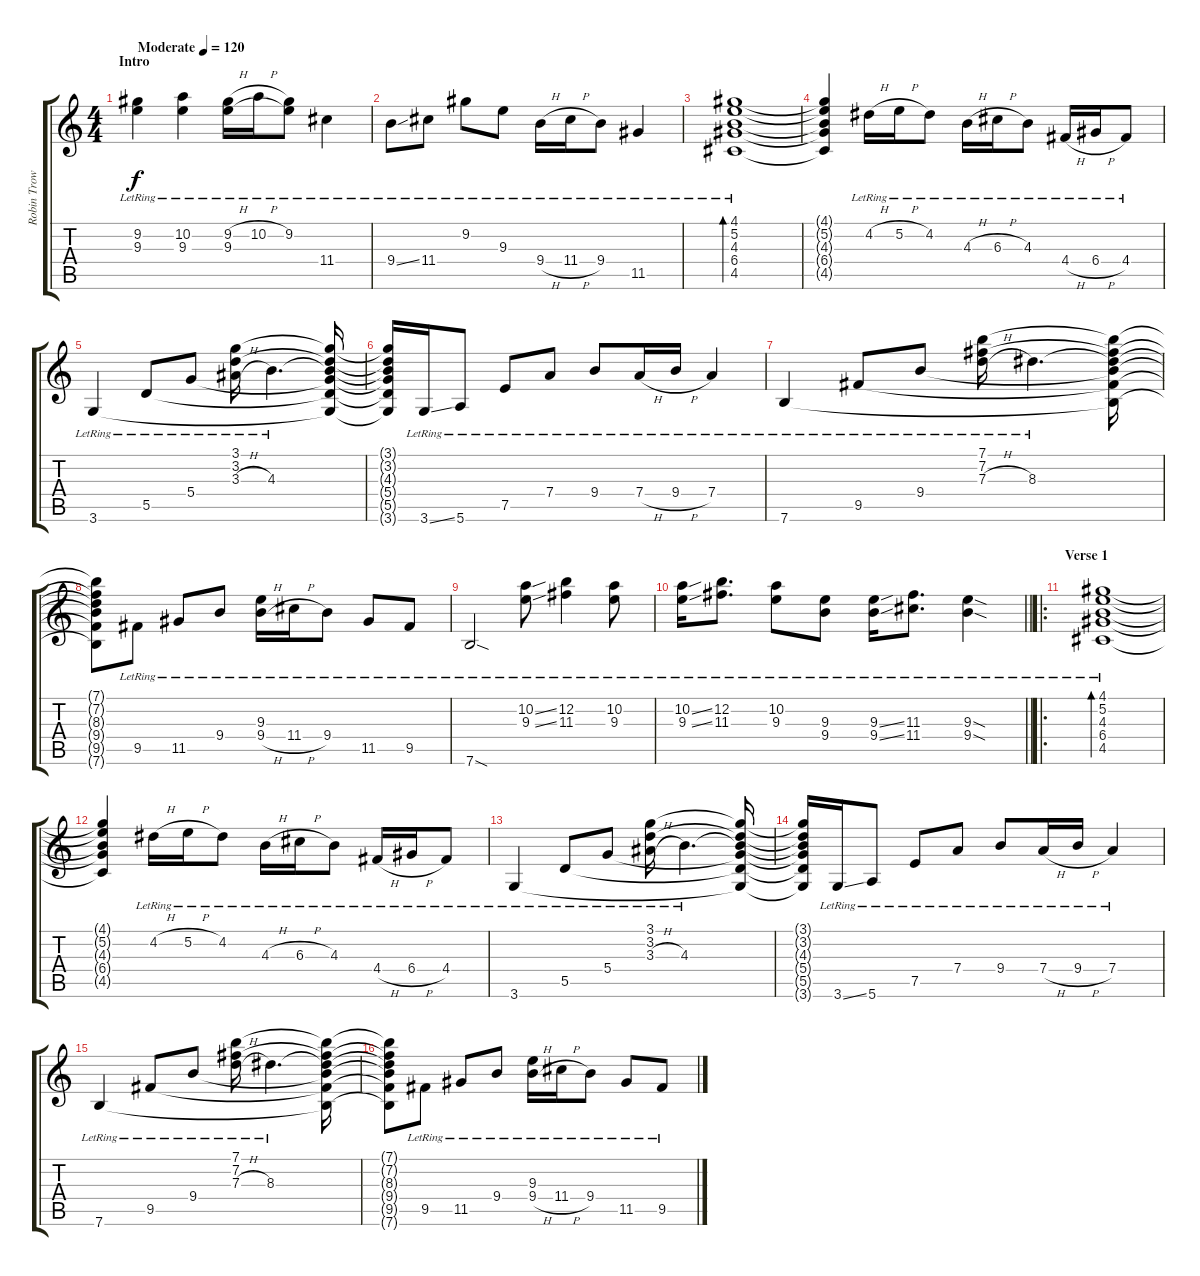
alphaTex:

\track ("Robin Trower" "Robin Trow") {instrument acousticguitarsteel}
\staff {score tabs}
\tuning (E4 B3 G3 D3 A2 E2) {hide}
\ts (4 4)
\section ("" "Intro")
\tempo (120 "Moderate")
\clef g2
\ks c
(9.2{lr} 9.3{lr}).4{dy f instrument acousticguitarsteel} (10.2{lr} 9.3{lr}).4 (9.2{h lr} 9.3{lr}).16 10.2{h lr}.16 (9.2{lr} 9.3{t}).8 11.4{lr}.4 |
9.4{ss lr}.8 11.4{lr}.8 9.2{lr}.8 9.3{lr}.8 9.4{h lr}.16 11.4{h lr}.16 9.4{lr}.8 11.5{lr}.4 |
(4.1 5.2 4.3 6.4{lr} 4.5).1{bd 120} |
(4.1{t} 5.2{t} 4.3{t} 6.4{t} 4.5{t}).4 4.2{h lr}.16 5.2{h lr}.16 4.2{lr}.8 4.3{h lr}.16 6.3{h lr}.16 4.3{lr}.8 4.4{h lr}.16 6.4{h lr}.16 4.4{lr}.8 |
3.6{lr}.4 5.5{lr}.8 5.4{lr}.8 (3.1 3.2 3.3{h lr}).16 4.3{lr}.4{d} (3.1{t} 3.2{t} 4.3{t} 5.4{t} 5.5{t} 3.6{t}).16 |
(3.1{t} 3.2{t} 4.3{t} 5.4{t} 5.5{t} 3.6{t}).16 3.6{ss lr}.16 5.6{lr}.8 7.5{lr}.8 7.4{lr}.8 9.4{lr}.8 7.4{h lr}.16 9.4{h lr}.16 7.4{lr}.4 |
7.6{lr}.4 9.5{lr}.8 9.4{lr}.8 (7.1 7.2 7.3{h lr}).16 8.3{lr}.4{d} (7.1{t} 7.2{t} 8.3{t} 9.4{t} 9.5{t} 7.6{t}).16 |
(7.1{t} 7.2{t} 8.3{t} 9.4{t} 9.5{t} 7.6{t}).8 9.5{lr}.8 11.5{lr}.8 9.4{lr}.8 (9.3{lr} 9.4{h lr}).16 11.4{h lr}.16 9.4{lr}.8 11.5{lr}.8 9.5{lr}.8 |
7.6{sod lr}.2 (10.2{ss lr} 9.3{ss lr}).8 (12.2{lr} 11.3{lr}).4 (10.2{lr} 9.3{lr}).8 |
\barLineRight lightlight
(10.2{ss lr} 9.3{ss lr}).16 (12.2{lr} 11.3{lr}).8{d} (10.2{lr} 9.3{lr}).8 (9.3{lr} 9.4{lr}).8 (9.3{ss lr} 9.4{ss lr}).16 (11.3{lr} 11.4{lr}).8{d} (9.3{sod lr} 9.4{sod lr}).4 |
\ro
\section ("" "Verse 1")
(4.1 5.2 4.3 6.4{lr} 4.5).1{bd 120} |
(4.1{t} 5.2{t} 4.3{t} 6.4{t} 4.5{t}).4 4.2{h lr}.16 5.2{h lr}.16 4.2{lr}.8 4.3{h lr}.16 6.3{h lr}.16 4.3{lr}.8 4.4{h lr}.16 6.4{h lr}.16 4.4{lr}.8 |
3.6{lr}.4 5.5{lr}.8 5.4{lr}.8 (3.1 3.2 3.3{h lr}).16 4.3{lr}.4{d} (3.1{t} 3.2{t} 4.3{t} 5.4{t} 5.5{t} 3.6{t}).16 |
(3.1{t} 3.2{t} 4.3{t} 5.4{t} 5.5{t} 3.6{t}).16 3.6{ss lr}.16 5.6{lr}.8 7.5{lr}.8 7.4{lr}.8 9.4{lr}.8 7.4{h lr}.16 9.4{h lr}.16 7.4{lr}.4 |
7.6{lr}.4 9.5{lr}.8 9.4{lr}.8 (7.1 7.2 7.3{h lr}).16 8.3{lr}.4{d} (7.1{t} 7.2{t} 8.3{t} 9.4{t} 9.5{t} 7.6{t}).16 |
(7.1{t} 7.2{t} 8.3{t} 9.4{t} 9.5{t} 7.6{t}).8 9.5{lr}.8 11.5{lr}.8 9.4{lr}.8 (9.3{lr} 9.4{h lr}).16 11.4{h lr}.16 9.4{lr}.8 11.5{lr}.8 9.5{lr}.8
